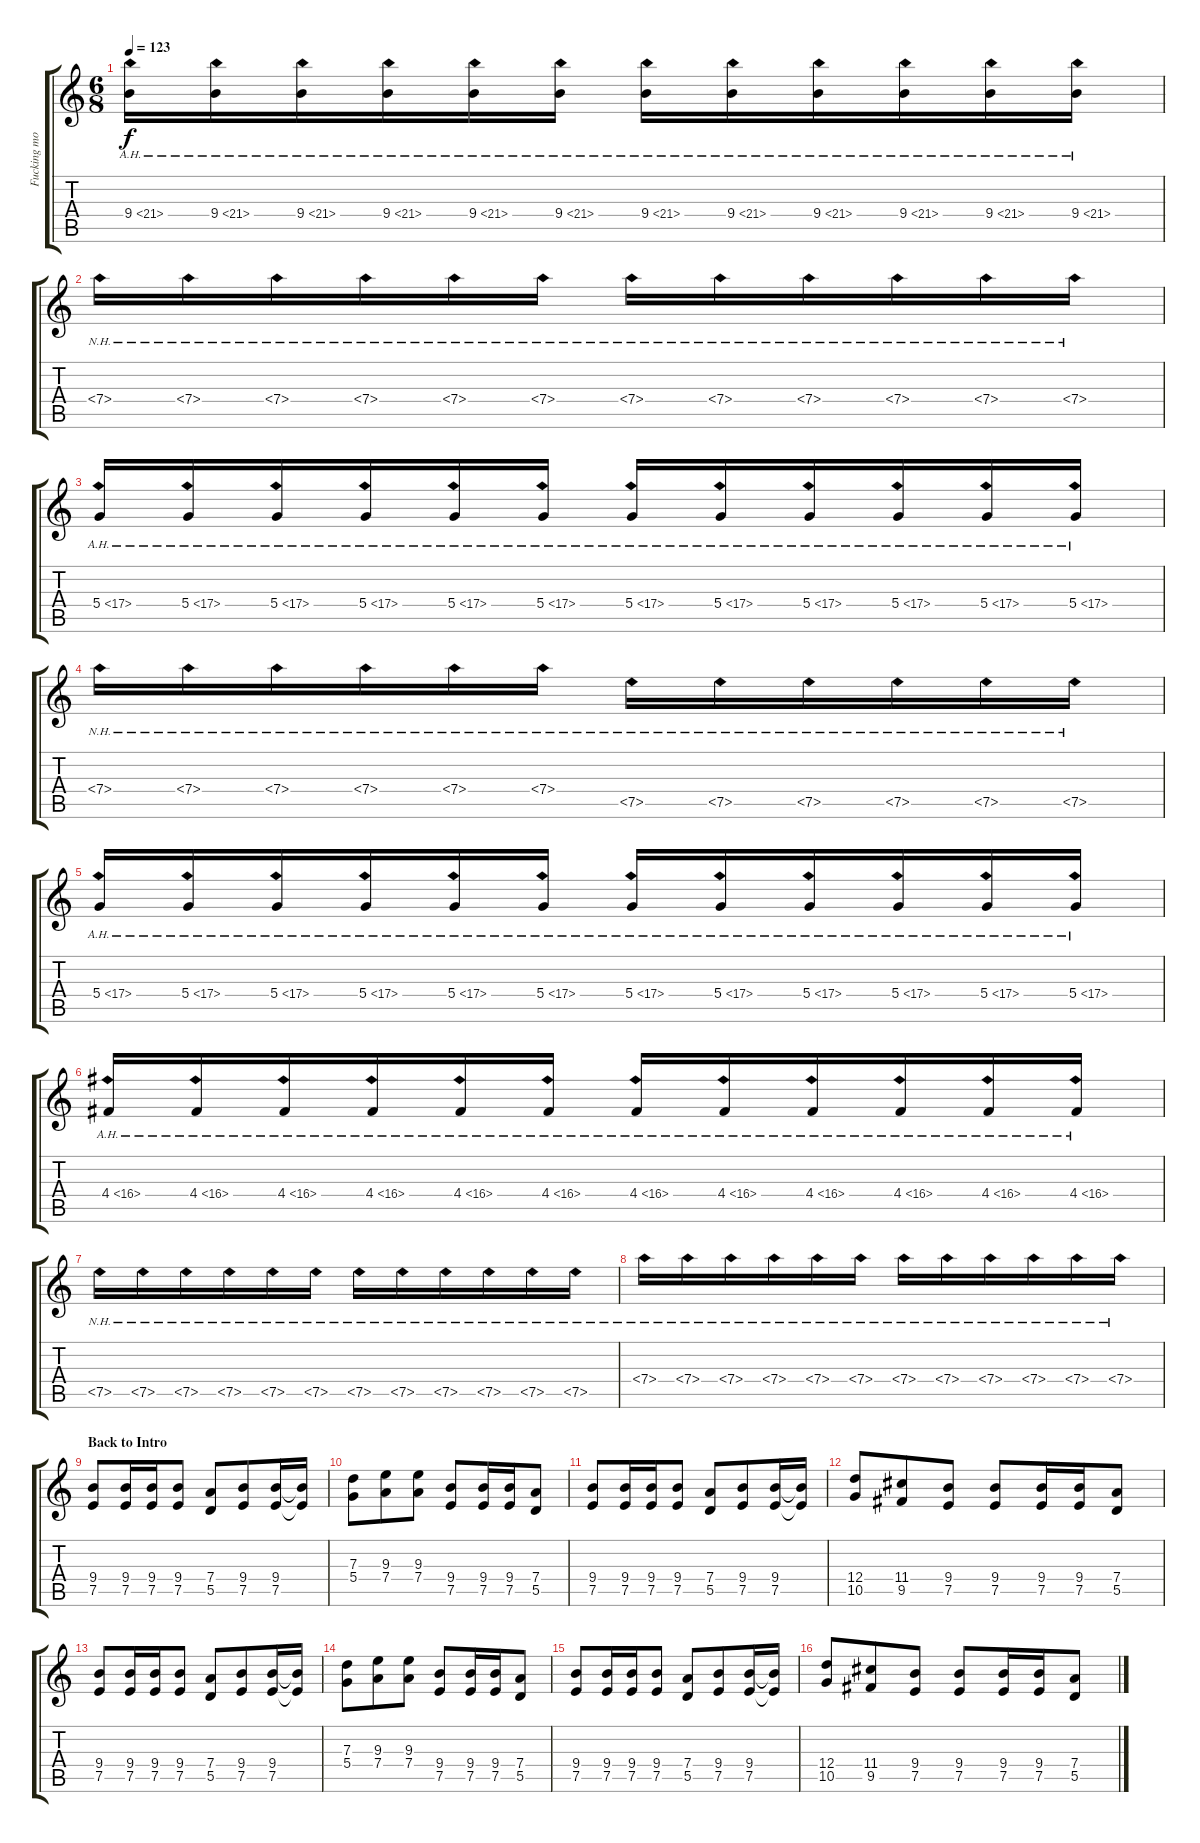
\track ("Fucking morten!! GOD!!" "Fucking mo") {instrument distortionguitar}
\staff {score tabs}
\tuning (E4 B3 G3 D3 A2 E2) {hide}
\ts (6 8)
\tempo 123
\clef g2
\ks c
9.4{ah 12}.16{dy f} 9.4{ah 12}.16 9.4{ah 12}.16 9.4{ah 12}.16 9.4{ah 12}.16 9.4{ah 12}.16 9.4{ah 12}.16 9.4{ah 12}.16 9.4{ah 12}.16 9.4{ah 12}.16 9.4{ah 12}.16 9.4{ah 12}.16 |
7.4{nh}.16{volume 10 instrument distortionguitar} 7.4{nh}.16 7.4{nh}.16 7.4{nh}.16 7.4{nh}.16 7.4{nh}.16 7.4{nh}.16 7.4{nh}.16 7.4{nh}.16 7.4{nh}.16 7.4{nh}.16 7.4{nh}.16 |
5.4{ah 12}.16 5.4{ah 12}.16 5.4{ah 12}.16 5.4{ah 12}.16 5.4{ah 12}.16 5.4{ah 12}.16 5.4{ah 12}.16 5.4{ah 12}.16 5.4{ah 12}.16 5.4{ah 12}.16 5.4{ah 12}.16 5.4{ah 12}.16 |
7.4{nh}.16 7.4{nh}.16 7.4{nh}.16 7.4{nh}.16 7.4{nh}.16 7.4{nh}.16 7.5{nh}.16 7.5{nh}.16 7.5{nh}.16 7.5{nh}.16 7.5{nh}.16 7.5{nh}.16 |
5.4{ah 12}.16 5.4{ah 12}.16 5.4{ah 12}.16 5.4{ah 12}.16 5.4{ah 12}.16 5.4{ah 12}.16 5.4{ah 12}.16 5.4{ah 12}.16 5.4{ah 12}.16 5.4{ah 12}.16 5.4{ah 12}.16 5.4{ah 12}.16 |
4.4{ah 12}.16 4.4{ah 12}.16 4.4{ah 12}.16 4.4{ah 12}.16 4.4{ah 12}.16 4.4{ah 12}.16 4.4{ah 12}.16 4.4{ah 12}.16 4.4{ah 12}.16 4.4{ah 12}.16 4.4{ah 12}.16 4.4{ah 12}.16 |
7.5{nh}.16 7.5{nh}.16 7.5{nh}.16 7.5{nh}.16 7.5{nh}.16 7.5{nh}.16 7.5{nh}.16 7.5{nh}.16 7.5{nh}.16 7.5{nh}.16 7.5{nh}.16 7.5{nh}.16 |
7.4{nh}.16 7.4{nh}.16 7.4{nh}.16 7.4{nh}.16 7.4{nh}.16 7.4{nh}.16 7.4{nh}.16 7.4{nh}.16 7.4{nh}.16 7.4{nh}.16 7.4{nh}.16 7.4{nh}.16 |
\section ("" "Back to Intro")
(9.4 7.5).8{volume 13} (9.4 7.5).16 (9.4 7.5).16 (9.4 7.5).8 (7.4 5.5).8 (9.4 7.5).8 (9.4 7.5).16 (9.4{t} 7.5{t}).16 |
(7.3 5.4).8 (9.3 7.4).8 (9.3 7.4).8 (9.4 7.5).8 (9.4 7.5).16 (9.4 7.5).16 (7.4 5.5).8 |
(9.4 7.5).8 (9.4 7.5).16 (9.4 7.5).16 (9.4 7.5).8 (7.4 5.5).8 (9.4 7.5).8 (9.4 7.5).16 (9.4{t} 7.5{t}).16 |
(12.4 10.5).8 (11.4 9.5).8 (9.4 7.5).8 (9.4 7.5).8 (9.4 7.5).16 (9.4 7.5).16 (7.4 5.5).8 |
(9.4 7.5).8 (9.4 7.5).16 (9.4 7.5).16 (9.4 7.5).8 (7.4 5.5).8 (9.4 7.5).8 (9.4 7.5).16 (9.4{t} 7.5{t}).16 |
(7.3 5.4).8 (9.3 7.4).8 (9.3 7.4).8 (9.4 7.5).8 (9.4 7.5).16 (9.4 7.5).16 (7.4 5.5).8 |
(9.4 7.5).8 (9.4 7.5).16 (9.4 7.5).16 (9.4 7.5).8 (7.4 5.5).8 (9.4 7.5).8 (9.4 7.5).16 (9.4{t} 7.5{t}).16 |
(12.4 10.5).8 (11.4 9.5).8 (9.4 7.5).8 (9.4 7.5).8 (9.4 7.5).16 (9.4 7.5).16 (7.4 5.5).8
